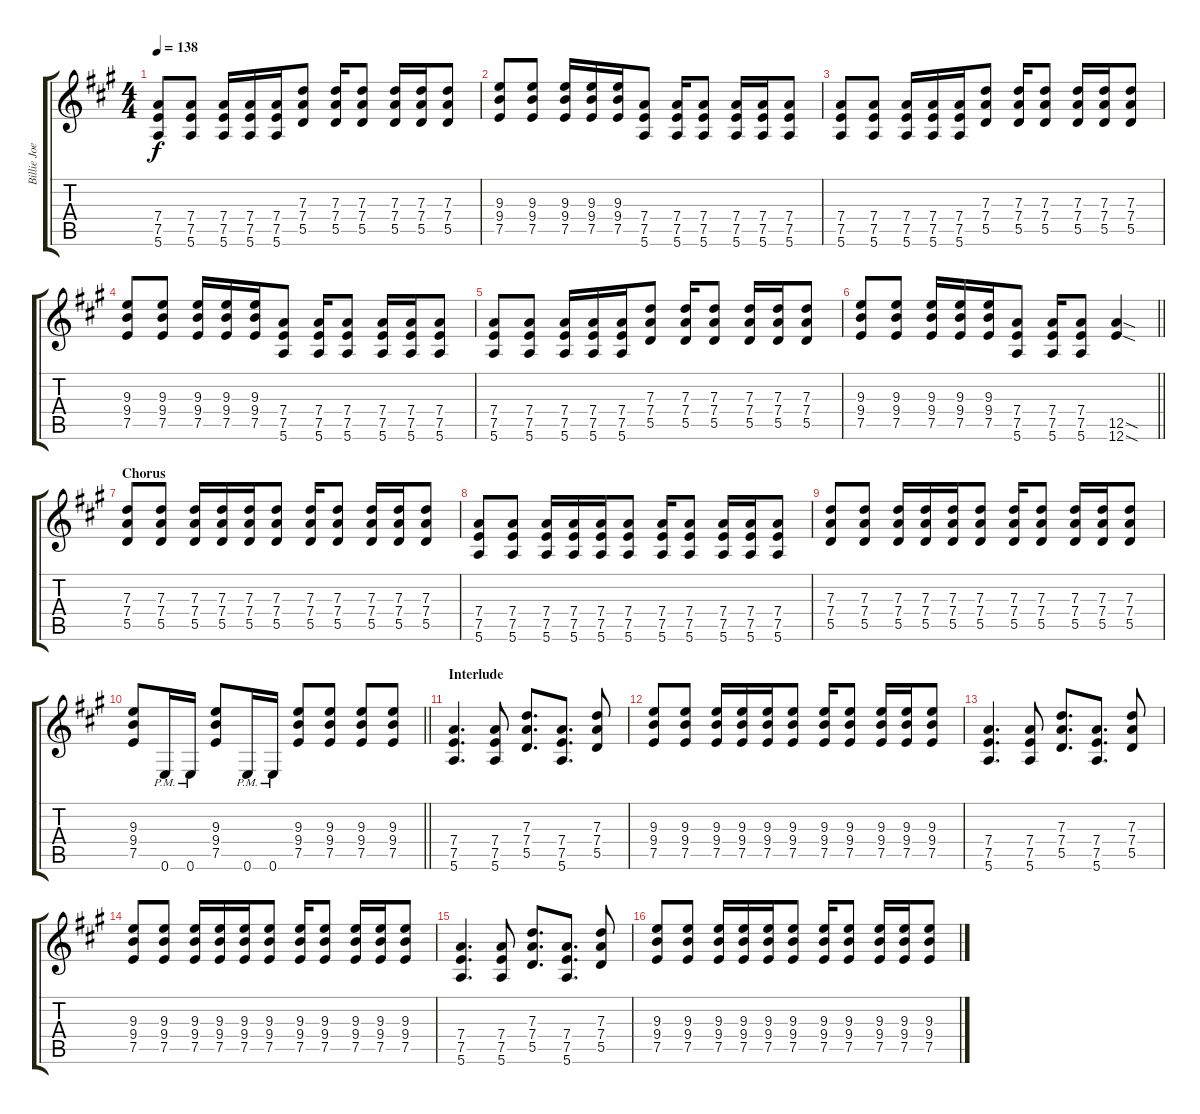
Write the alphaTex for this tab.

\track ("Billie Joe Rhythm" "Billie Joe") {instrument overdrivenguitar}
\staff {score tabs}
\tuning (E4 B3 G3 D3 A2 E2) {hide}
\ts (4 4)
\tempo 138
\clef g2
\ks a
(7.4 7.5 5.6).8{dy f} (7.4 7.5 5.6).8 (7.4 7.5 5.6).16 (7.4 7.5 5.6).16 (7.4 7.5 5.6).16 (7.3 7.4 5.5).8 (7.3 7.4 5.5).16 (7.3 7.4 5.5).8 (7.3 7.4 5.5).16 (7.3 7.4 5.5).16 (7.3 7.4 5.5).8 |
(9.3 9.4 7.5).8 (9.3 9.4 7.5).8 (9.3 9.4 7.5).16 (9.3 9.4 7.5).16 (9.3 9.4 7.5).16 (7.4 7.5 5.6).8 (7.4 7.5 5.6).16 (7.4 7.5 5.6).8 (7.4 7.5 5.6).16 (7.4 7.5 5.6).16 (7.4 7.5 5.6).8 |
(7.4 7.5 5.6).8 (7.4 7.5 5.6).8 (7.4 7.5 5.6).16 (7.4 7.5 5.6).16 (7.4 7.5 5.6).16 (7.3 7.4 5.5).8 (7.3 7.4 5.5).16 (7.3 7.4 5.5).8 (7.3 7.4 5.5).16 (7.3 7.4 5.5).16 (7.3 7.4 5.5).8 |
(9.3 9.4 7.5).8 (9.3 9.4 7.5).8 (9.3 9.4 7.5).16 (9.3 9.4 7.5).16 (9.3 9.4 7.5).16 (7.4 7.5 5.6).8 (7.4 7.5 5.6).16 (7.4 7.5 5.6).8 (7.4 7.5 5.6).16 (7.4 7.5 5.6).16 (7.4 7.5 5.6).8 |
(7.4 7.5 5.6).8 (7.4 7.5 5.6).8 (7.4 7.5 5.6).16 (7.4 7.5 5.6).16 (7.4 7.5 5.6).16 (7.3 7.4 5.5).8 (7.3 7.4 5.5).16 (7.3 7.4 5.5).8 (7.3 7.4 5.5).16 (7.3 7.4 5.5).16 (7.3 7.4 5.5).8 |
\barLineRight lightlight
(9.3 9.4 7.5).8 (9.3 9.4 7.5).8 (9.3 9.4 7.5).16 (9.3 9.4 7.5).16 (9.3 9.4 7.5).16 (7.4 7.5 5.6).8 (7.4 7.5 5.6).16 (7.4 7.5 5.6).8 (12.5{sod} 12.6{sod}).4 |
\section ("" "Chorus")
(7.3 7.4 5.5).8 (7.3 7.4 5.5).8 (7.3 7.4 5.5).16 (7.3 7.4 5.5).16 (7.3 7.4 5.5).16 (7.3 7.4 5.5).8 (7.3 7.4 5.5).16 (7.3 7.4 5.5).8 (7.3 7.4 5.5).16 (7.3 7.4 5.5).16 (7.3 7.4 5.5).8 |
(7.4 7.5 5.6).8 (7.4 7.5 5.6).8 (7.4 7.5 5.6).16 (7.4 7.5 5.6).16 (7.4 7.5 5.6).16 (7.4 7.5 5.6).8 (7.4 7.5 5.6).16 (7.4 7.5 5.6).8 (7.4 7.5 5.6).16 (7.4 7.5 5.6).16 (7.4 7.5 5.6).8 |
(7.3 7.4 5.5).8 (7.3 7.4 5.5).8 (7.3 7.4 5.5).16 (7.3 7.4 5.5).16 (7.3 7.4 5.5).16 (7.3 7.4 5.5).8 (7.3 7.4 5.5).16 (7.3 7.4 5.5).8 (7.3 7.4 5.5).16 (7.3 7.4 5.5).16 (7.3 7.4 5.5).8 |
\barLineRight lightlight
(9.3 9.4 7.5).8 0.6{pm}.16 0.6{pm}.16 (9.3 9.4 7.5).8 0.6{pm}.16 0.6{pm}.16 (9.3 9.4 7.5).8 (9.3 9.4 7.5).8 (9.3 9.4 7.5).8 (9.3 9.4 7.5).8 |
\section ("" "Interlude")
(7.4 7.5 5.6).4{d} (7.4 7.5 5.6).8 (7.3 7.4 5.5).8{d} (7.4 7.5 5.6).8{d} (7.3 7.4 5.5).8 |
(9.3 9.4 7.5).8 (9.3 9.4 7.5).8 (9.3 9.4 7.5).16 (9.3 9.4 7.5).16 (9.3 9.4 7.5).16 (9.3 9.4 7.5).8 (9.3 9.4 7.5).16 (9.3 9.4 7.5).8 (9.3 9.4 7.5).16 (9.3 9.4 7.5).16 (9.3 9.4 7.5).8 |
(7.4 7.5 5.6).4{d} (7.4 7.5 5.6).8 (7.3 7.4 5.5).8{d} (7.4 7.5 5.6).8{d} (7.3 7.4 5.5).8 |
(9.3 9.4 7.5).8 (9.3 9.4 7.5).8 (9.3 9.4 7.5).16 (9.3 9.4 7.5).16 (9.3 9.4 7.5).16 (9.3 9.4 7.5).8 (9.3 9.4 7.5).16 (9.3 9.4 7.5).8 (9.3 9.4 7.5).16 (9.3 9.4 7.5).16 (9.3 9.4 7.5).8 |
(7.4 7.5 5.6).4{d} (7.4 7.5 5.6).8 (7.3 7.4 5.5).8{d} (7.4 7.5 5.6).8{d} (7.3 7.4 5.5).8 |
(9.3 9.4 7.5).8 (9.3 9.4 7.5).8 (9.3 9.4 7.5).16 (9.3 9.4 7.5).16 (9.3 9.4 7.5).16 (9.3 9.4 7.5).8 (9.3 9.4 7.5).16 (9.3 9.4 7.5).8 (9.3 9.4 7.5).16 (9.3 9.4 7.5).16 (9.3 9.4 7.5).8
